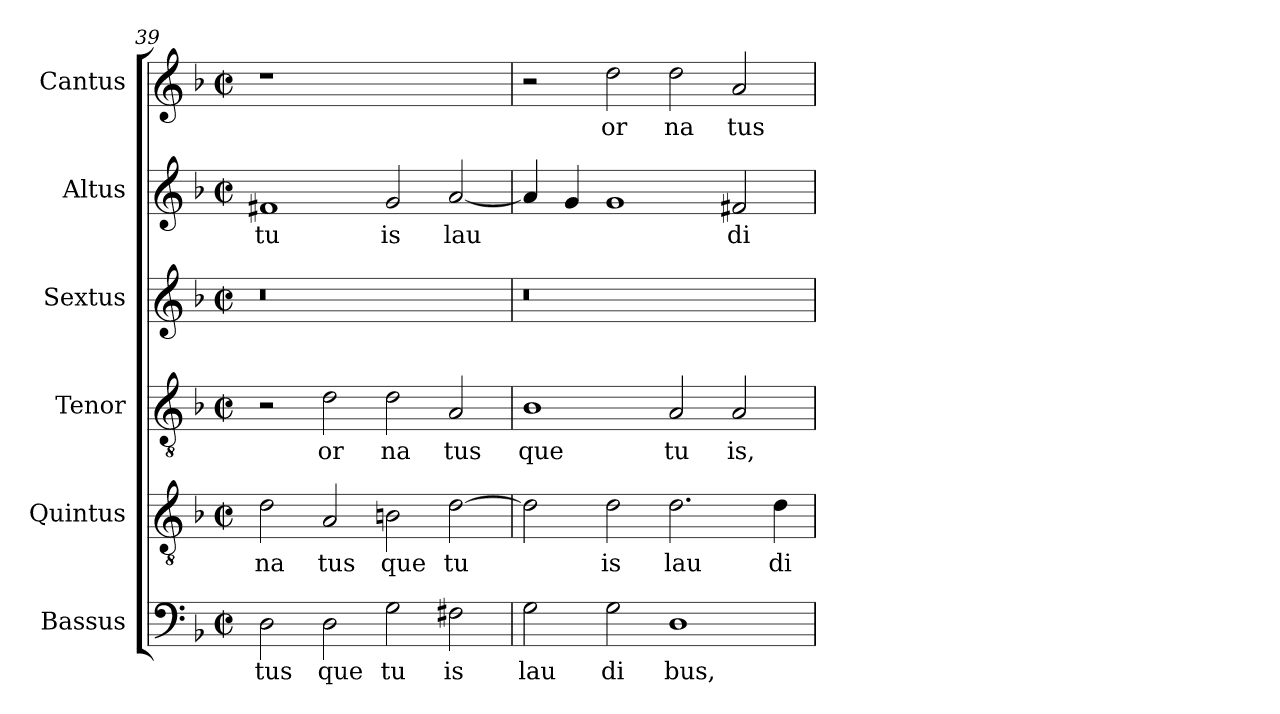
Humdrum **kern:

**kern	**text	**kern	**text	**kern	**text	**kern	**kern	**text	**kern	**text
*part6	*part6	*part5	*part5	*part4	*part4	*part3	*part2	*part2	*part1	*part1
*staff6	*staff6	*staff5	*staff5	*staff4	*staff4	*staff3	*staff2	*staff2	*staff1	*staff1
*I"Bassus	*	*I"Quintus	*	*I"Tenor	*	*I"Sextus	*I"Altus	*	*I"Cantus	*
!!LO:PB:g=z
*clefF4	*	*clefGv2	*	*clefGv2	*	*clefG2	*clefG2	*	*clefG2	*
*k[b-]	*	*k[b-]	*	*k[b-]	*	*k[b-]	*k[b-]	*	*k[b-]	*
*F:	*	*F:	*	*F:	*	*F:	*F:	*	*F:	*
*M2/2	*	*M2/2	*	*M2/2	*	*M2/2	*M2/2	*	*M2/2	*
*met(c|)	*	*met(c|)	*	*met(c|)	*	*met(c|)	*met(c|)	*	*met(c|)	*
=39	=39	=39	=39	=39	=39	=39	=39	=39	=39	=39
!	!LO:LY:b:cj	!	!LO:LY:b:cj	!	!	!	!	!LO:LY:b:cj	!	!
2D\	-tus	2d\	na	2r	.	0r	1f#X	tu	1r	.
!	!LO:LY:b:cj	!	!LO:LY:b:cj	!	!LO:LY:b:cj	!	!	!	!	!
2D\	que	2A/	tus	2d\	or	.	.	.	.	.
!	!LO:LY:b:cj	!	!LO:LY:b:cj	!	!LO:LY:b:cj	!	!	!LO:LY:b:cj	!	!
2G\	tu	2Bn\	que	2d\	na	.	2g/	is	1ryy	.
!	!LO:LY:b:cj	!	!LO:LY:b:cj	!	!LO:LY:b:cj	!	!	!LO:LY:b:cj	!	!
2F#X\	is	[>2d\	tu	2A/	tus	.	[<2a/	lau	.	.
=40	=40	=40	=40	=40	=40	=40	=40	=40	=40	=40
!	!LO:LY:b:cj	!	!LO:LY:b:cj	!	!LO:LY:b:cj	!	!	!LO:LY:b:cj	!	!
2G\	lau	2d\]	.	1B-	que	0r	4a/]	.	2r	.
!	!	!	!	!	!	!	!	!LO:LY:b:cj	!	!
.	.	.	.	.	.	.	4g/	.	.	.
!	!LO:LY:b:cj	!	!LO:LY:b:cj	!	!	!	!	!LO:LY:b:cj	!	!LO:LY:b:cj
2G\	di	2d\	is	.	.	.	1g	.	2dd\	or
!	!LO:LY:b:cj	!	!LO:LY:b:cj	!	!LO:LY:b:cj	!	!	!	!	!LO:LY:b:cj
1D	bus,	2.d\	lau	2A/	tu	.	.	.	2dd\	na
!	!	!	!	!	!LO:LY:b:cj	!	!	!LO:LY:b:cj	!	!LO:LY:b:cj
.	.	.	.	2A/	is,	.	2f#/	di	2a/	tus
!	!	!	!LO:LY:b:cj	!	!	!	!	!	!	!
.	.	4d\	di	.	.	.	.	.	.	.
=	=	=	=	=	=	=	=	=	=	=
*-	*-	*-	*-	*-	*-	*-	*-	*-	*-	*-
